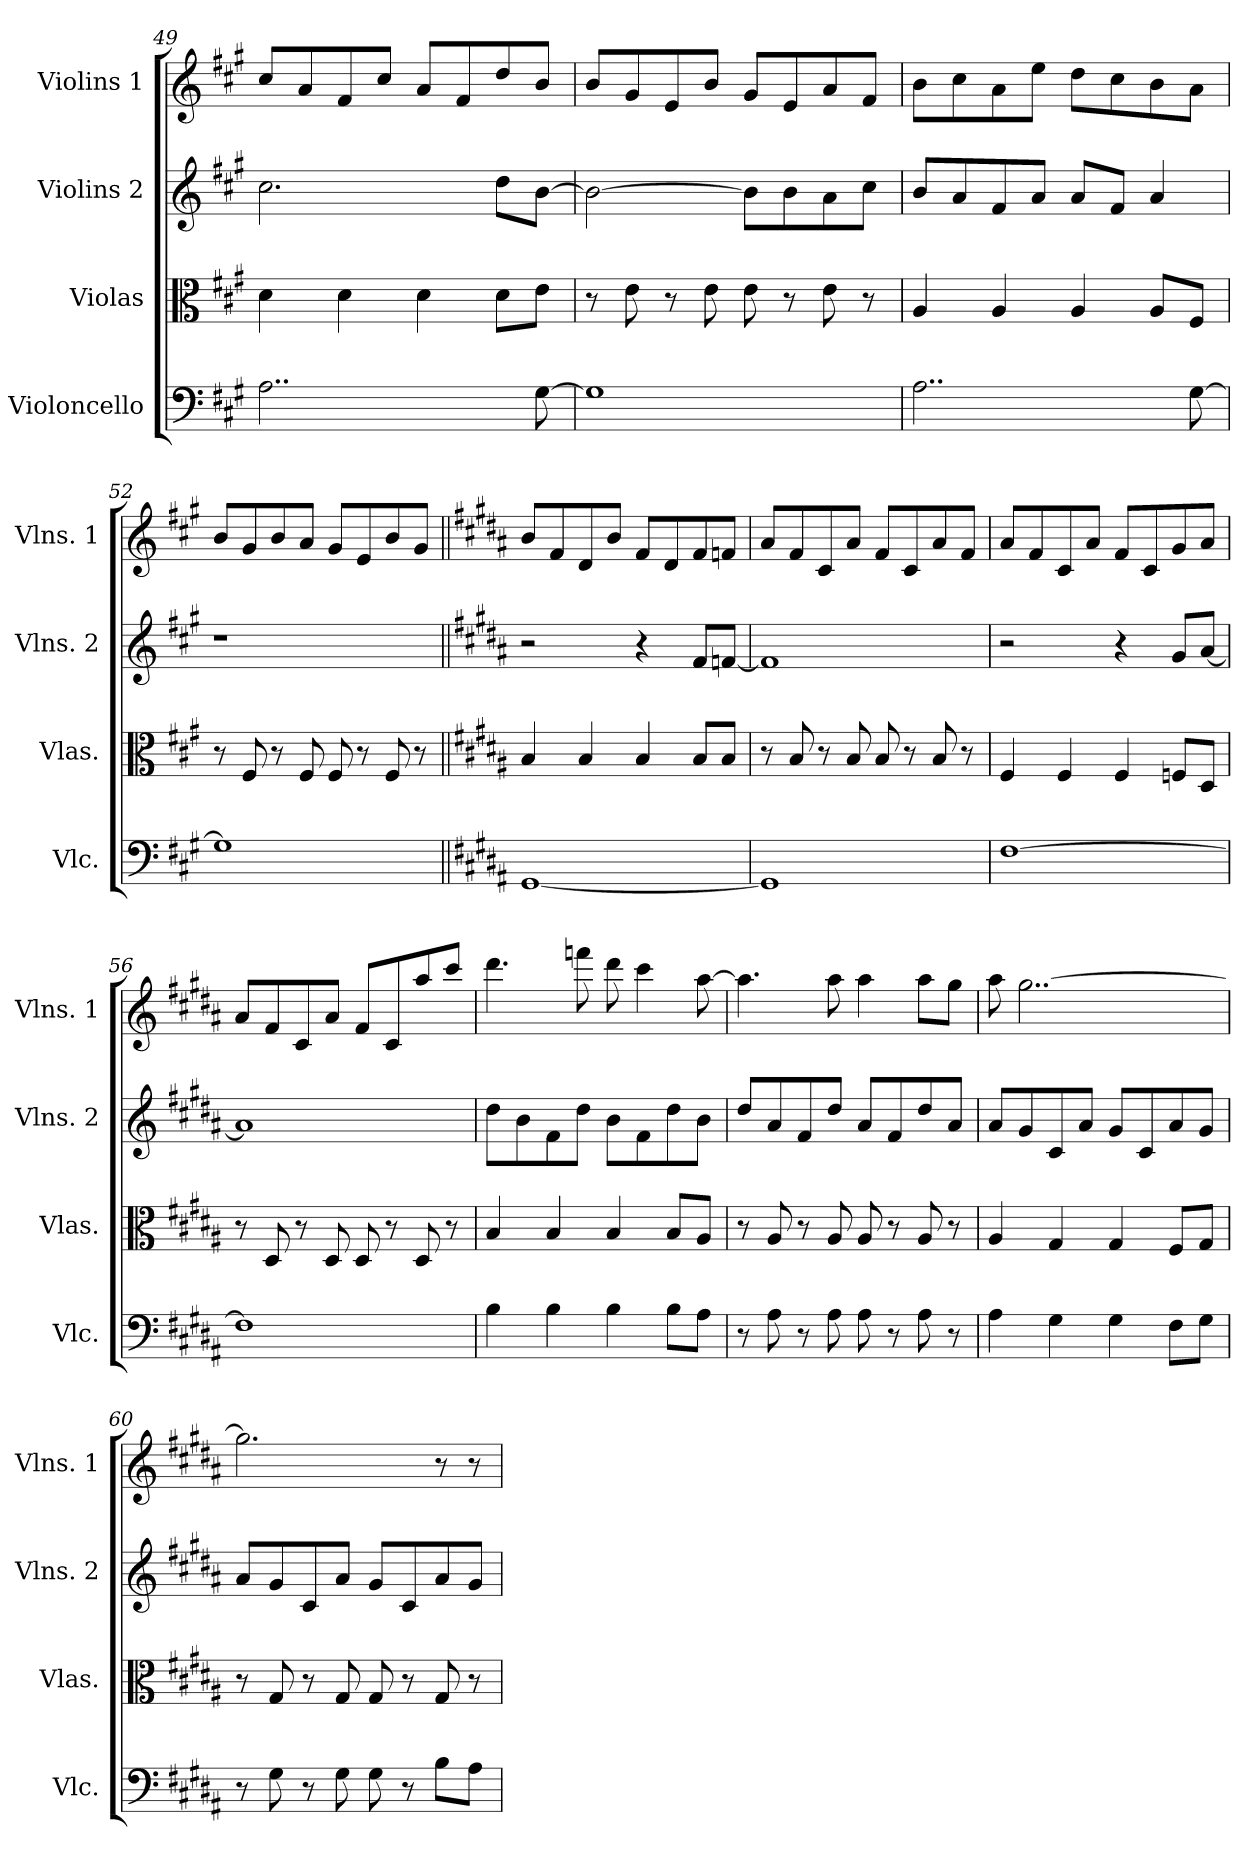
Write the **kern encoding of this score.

**kern	**kern	**kern	**kern
*part4	*part3	*part2	*part1
*staff4	*staff3	*staff2	*staff1
*I"Violoncello	*I"Violas	*I"Violins 2	*I"Violins 1
*I'Vlc.	*I'Vlas.	*I'Vlns. 2	*I'Vlns. 1
!!LO:LB:g=z
*clefF4	*clefC3	*clefG2	*clefG2
*k[f#c#g#]	*k[f#c#g#]	*k[f#c#g#]	*k[f#c#g#]
*A:	*A:	*A:	*A:
=49	=49	=49	=49
2..A\	4d\	2.cc#\	8cc#/L
.	.	.	8a/
.	4d\	.	8f#/
.	.	.	8cc#/J
.	4d\	.	8a/L
.	.	.	8f#/
.	8d\L	8dd\L	8dd/
[8G#\	8e\J	[8b\J	8b/J
=50	=50	=50	=50
1G#]	8r	2b\_	8b/L
.	8e\	.	8g#/
.	8r	.	8e/
.	8e\	.	8b/J
.	8e\	8b\L]	8g#/L
.	8r	8b\	8e/
.	8e\	8a\	8a/
.	8r	8cc#\J	8f#/J
=51	=51	=51	=51
2..A\	4A/	8b/L	8b\L
.	.	8a/	8cc#\
.	4A/	8f#/	8a\
.	.	8a/J	8ee\J
.	4A/	8a/L	8dd\L
.	.	8f#/J	8cc#\
.	8A/L	4a/	8b\
[8G#\	8F#/J	.	8a\J
=52	=52	=52	=52
1G#]	8r	1r	8b/L
.	8F#/	.	8g#/
.	8r	.	8b/
.	8F#/	.	8a/J
.	8F#/	.	8g#/L
.	8r	.	8e/
.	8F#/	.	8b/
.	8r	.	8g#/J
!!LO:LB:g=z
=53||	=53||	=53||	=53||
*k[f#c#g#d#a#]	*k[f#c#g#d#a#]	*k[f#c#g#d#a#]	*k[f#c#g#d#a#]
*B:	*B:	*B:	*B:
[1GG#	4B/	2r	8b/L
.	.	.	8f#/
.	4B/	.	8d#/
.	.	.	8b/J
.	4B/	4r	8f#/L
.	.	.	8d#/
.	8B/L	8f#/L	8f#/
.	8B/J	[8fn/J	8fn/J
=54	=54	=54	=54
1GG#]	8r	1f]	8a#/L
.	8B/	.	8f#/
.	8r	.	8c#/
.	8B/	.	8a#/J
.	8B/	.	8f#/L
.	8r	.	8c#/
.	8B/	.	8a#/
.	8r	.	8f#/J
=55	=55	=55	=55
[1F#	4F#/	2r	8a#/L
.	.	.	8f#/
.	4F#/	.	8c#/
.	.	.	8a#/J
.	4F#/	4r	8f#/L
.	.	.	8c#/
.	8Fn/L	8g#/L	8g#/
.	8D#/J	[8a#/J	8a#/J
=56	=56	=56	=56
1F#]	8r	1a#]	8a#/L
.	8D#/	.	8f#/
.	8r	.	8c#/
.	8D#/	.	8a#/J
.	8D#/	.	8f#/L
.	8r	.	8c#/
.	8D#/	.	8aa#/
.	8r	.	8ccc#/J
!!LO:PB:g=z
=57	=57	=57	=57
4B\	4B/	8dd#\L	4.ddd#\
.	.	8b\	.
4B\	4B/	8f#\	.
.	.	8dd#\J	8fffn\
4B\	4B/	8b\L	8ddd#\
.	.	8f#\	4ccc#\
8B\L	8B/L	8dd#\	.
8A#\J	8A#/J	8b\J	[8aa#\
=58	=58	=58	=58
8r	8r	8dd#/L	4.aa#\]
8A#\	8A#/	8a#/	.
8r	8r	8f#/	.
8A#\	8A#/	8dd#/J	8aa#\
8A#\	8A#/	8a#/L	4aa#\
8r	8r	8f#/	.
8A#\	8A#/	8dd#/	8aa#\L
8r	8r	8a#/J	8gg#\J
=59	=59	=59	=59
4A#\	4A#/	8a#/L	8aa#\
.	.	8g#/	[2..gg#\
4G#\	4G#/	8c#/	.
.	.	8a#/J	.
4G#\	4G#/	8g#/L	.
.	.	8c#/	.
8F#\L	8F#/L	8a#/	.
8G#\J	8G#/J	8g#/J	.
=60	=60	=60	=60
8r	8r	8a#/L	2.gg#\]
8G#\	8G#/	8g#/	.
8r	8r	8c#/	.
8G#\	8G#/	8a#/J	.
8G#\	8G#/	8g#/L	.
8r	8r	8c#/	.
8B\L	8G#/	8a#/	8r
8A#\J	8r	8g#/J	8r
=	=	=	=
*-	*-	*-	*-
